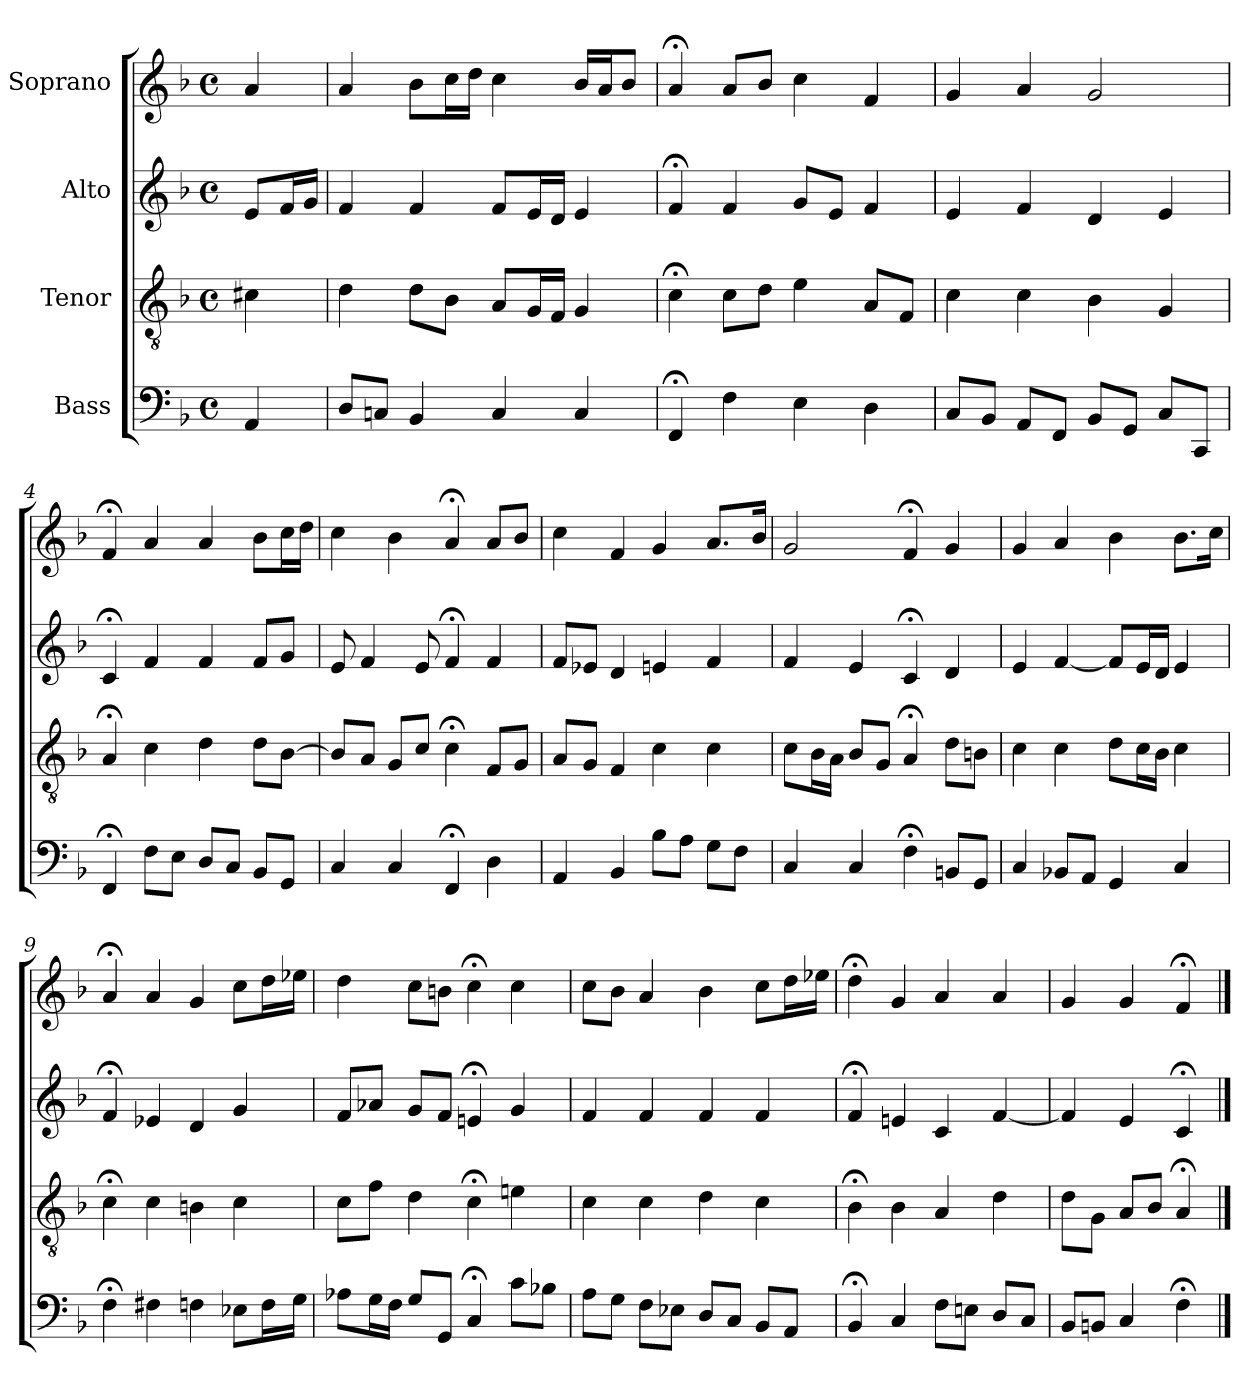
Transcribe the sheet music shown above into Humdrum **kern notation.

**kern	**kern	**kern	**kern
*part4	*part3	*part2	*part1
*staff4	*staff3	*staff2	*staff1
*I"Bass	*I"Tenor	*I"Alto	*I"Soprano
*clefF4	*clefGv2	*clefG2	*clefG2
*k[b-]	*k[b-]	*k[b-]	*k[b-]
*M4/4	*M4/4	*M4/4	*M4/4
*met(c)	*met(c)	*met(c)	*met(c)
=	=	=	=
4AA	4c#X	8eL	4a
.	.	16fL	.
.	.	16gJJ	.
=1	=1	=1	=1
8DL	4d	4f	4a
8CnJ	.	.	.
4BB-	8dL	4f	8b-L
.	8B-J	.	16ccL
.	.	.	16ddJJ
4C	8AL	8fL	4cc
.	16GL	16eL	.
.	16FJJ	16dJJ	.
4C	4G	4e	16b-LL
.	.	.	16aJ
.	.	.	8b-J
=2	=2	=2	=2
4FF;<	4c;<	4f;<	4a;<
4F	8cL	4f	8aL
.	8dJ	.	8b-J
4E	4e	8gL	4cc
.	.	8eJ	.
4D	8AL	4f	4f
.	8FJ	.	.
=3	=3	=3	=3
8CL	4c	4e	4g
8BB-J	.	.	.
8AAL	4c	4f	4a
8FFJ	.	.	.
8BB-L	4B-	4d	2g
8GGJ	.	.	.
8CL	4G	4e	.
8CCJ	.	.	.
=4	=4	=4	=4
4FF;<	4A;<	4c;<	4f;<
8FL	4c	4f	4a
8EJ	.	.	.
8DL	4d	4f	4a
8CJ	.	.	.
8BB-L	8dL	8fL	8b-L
8GGJ	[8B-J	8gJ	16ccL
.	.	.	16ddJJ
=5	=5	=5	=5
4C	8B-L]	8e	4cc
.	8AJ	4f	.
4C	8GL	.	4b-
.	8cJ	8e	.
4FF;<	4c;<	4f;<	4a;<
4D	8FL	4f	8aL
.	8GJ	.	8b-J
=6	=6	=6	=6
4AA	8AL	8fL	4cc
.	8GJ	8e-XJ	.
4BB-	4F	4d	4f
8B-L	4c	4en	4g
8AJ	.	.	.
8GL	4c	4f	8.aL
8FJ	.	.	.
.	.	.	16b-Jk
=7	=7	=7	=7
4C	8cL	4f	2g
.	16B-L	.	.
.	16AJJ	.	.
4C	8B-L	4e	.
.	8GJ	.	.
4F;<	4A;<	4c;<	4f;<
8BBnL	8dL	4d	4g
8GGJ	8BnJ	.	.
=8	=8	=8	=8
4C	4c	4e	4g
8BB-XL	4c	[4f	4a
8AAJ	.	.	.
4GG	8dL	8fL]	4b-
.	16cL	16eL	.
.	16B-JJ	16dJJ	.
4C	4c	4e	8.b-L
.	.	.	16ccJk
=9	=9	=9	=9
4F;<	4c;<	4f;<	4a;<
4F#X	4c	4e-X	4a
4Fn	4Bn	4d	4g
8E-XL	4c	4g	8ccL
16FL	.	.	16ddL
16GJJ	.	.	16ee-XJJ
=10	=10	=10	=10
8A-XL	8cL	8fL	4dd
16GL	8fJ	8a-XJ	.
16FJJ	.	.	.
8GL	4d	8gL	8ccL
8GGJ	.	8fJ	8bnJ
4C;<	4c;<	4en;<	4cc;<
8cL	4en	4g	4cc
8B-XJ	.	.	.
=11	=11	=11	=11
8AL	4c	4f	8ccL
8GJ	.	.	8b-J
8FL	4c	4f	4a
8E-XJ	.	.	.
8DL	4d	4f	4b-
8CJ	.	.	.
8BB-L	4c	4f	8ccL
8AAJ	.	.	16ddL
.	.	.	16ee-XJJ
=12	=12	=12	=12
4BB-;<	4B-;<	4f;<	4dd;<
4C	4B-	4en	4g
8FL	4A	4c	4a
8EnJ	.	.	.
8DL	4d	[4f	4a
8CJ	.	.	.
=13	=13	=13	=13
8BB-L	8dL	4f]	4g
8BBnJ	8GJ	.	.
4C	8AL	4e	4g
.	8B-J	.	.
4F;<	4A;<	4c;<	4f;<
==	==	==	==
*-	*-	*-	*-
